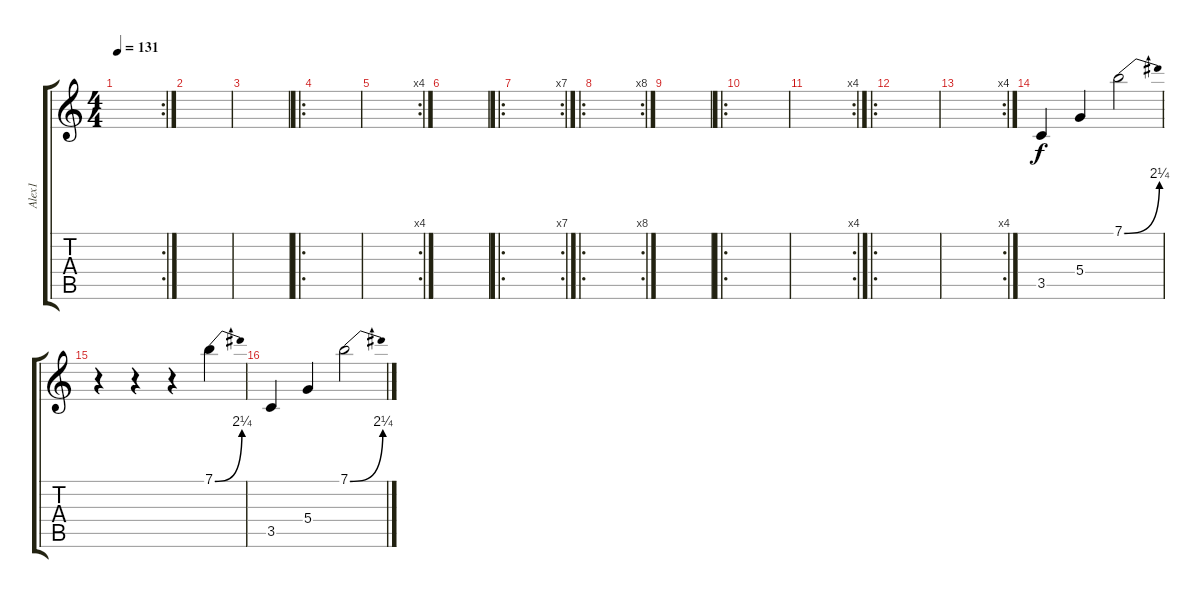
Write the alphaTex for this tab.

\track ("Alex1" "Alex1") {instrument electricguitarjazz}
\staff {score tabs}
\tuning (E4 B3 G3 D3 A2 E2) {hide}
\rc 2
\ts (4 4)
\tempo 131
\clef g2
\ks c
|
|
|
\ro
|
\rc 4
|
|
\ro
\rc 7
|
\ro
\rc 8
|
|
\ro
|
\rc 4
|
\ro
|
\rc 4
|
3.5.4 5.4.4 7.1{be (bend 0 0 60 9)}.2 |
r.4 r.4 r.4 7.1{be (bend 0 0 60 9)}.4 |
3.5.4 5.4.4 7.1{be (bend 0 0 60 9)}.2
